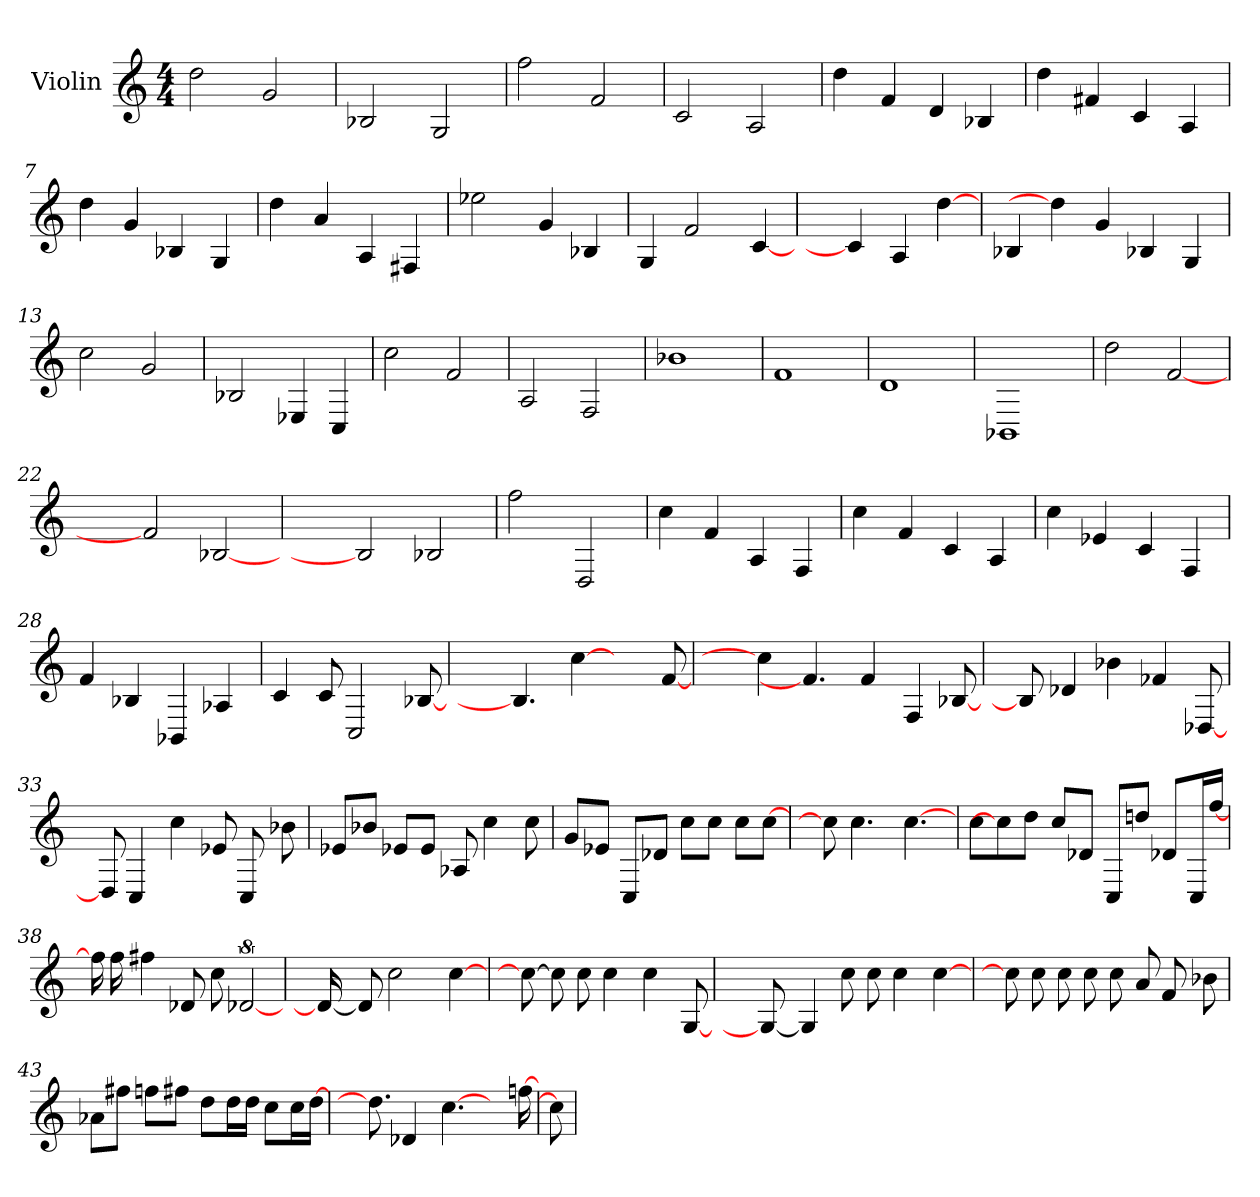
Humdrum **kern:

**kern
*part1
*staff1
*I"Violin
*I'Vln
*clefG2
*M4/4
=1
2dd
2g
=2
2B-X
2G
=3
2ff
2f
=4
2c
2A
=5
4dd
4f
4d
4B-X
=6
4dd
4f#X
4c
4A
=7
4dd
4g
4B-X
4G
=8
4dd
4a
4A
4F#X
=9
2ee-X
4g
4B-X
=10
4G
2f
[4c
=11
4ryy
4c]
4A
[4dd
=12
4B-X
4dd]
4g
4B-X
4G
=13
2cc
2g
=14
2B-X
4E-X
4C
=15
2cc
2f
=16
2A
2F
=17
1b-X
=18
1f
=19
1d
=20
1BB-X
=21
2dd
[2f
=22
2ryy
2f]
[2B-X
=23
2ryy
2B-]
2B-X
=24
2ff
2D
=25
4cc
4f
4A
4F
=26
4cc
4f
4c
4A
=27
4cc
4e-X
4c
4F
=28
4f
4B-X
4BB-X
4A-X
=29
4c
8c
2C
[8B-X
=30
4.ryy
4.B-]
[4cc
4ryy
[8f
=31
4.ryy
4cc]
4.f]
4f
4F
[8B-X
=32
8ryy
8B-]
4d-X
4b-X
4f-X
[8D-X
=33
8ryy
8D-]
4C
4cc
8e-X
8C
8b-X
=34
8e-X/L
8b-X/J
8e-X/L
8e-/J
8A-X
4cc
8cc
=35
8g/L
8e-X/J
8C/L
8d-X/J
8cc\L
8cc\J
8cc\L
[8cc\J
=36
8ryy
8cc]
4.cc
[4.cc
=37
8cc\L
8cc]
8dd\J
8cc/L
8d-X/J
8C/L
8ddn/J
8d-X/L
16C/L
[16ff/JJ
=38
16ryy
16ff]
16ff
4ff#X
8d-X
8cc
[16%5d-X
=39
8ryy
16d-_
8d-]
2cc
[4cc
=40
8ryy
8cc_
8cc]
8cc
4cc
4cc
[8G
=41
4ryy
8G_
4G]
8cc
8cc
4cc
[4cc
=42
8ryy
8cc]
8cc
8cc
8cc
8cc
8a
8f
8b-X
=43
8a-X\L
8ff#X\J
8ffn\L
8ff#X\J
8dd\L
16dd\L
16dd\JJ
8cc\L
16cc\L
[16dd\JJ
=44
8.ryy
8.dd]
4d-X
[4.cc
8ryy
[16ffn
=45
8cc]
=
*-
